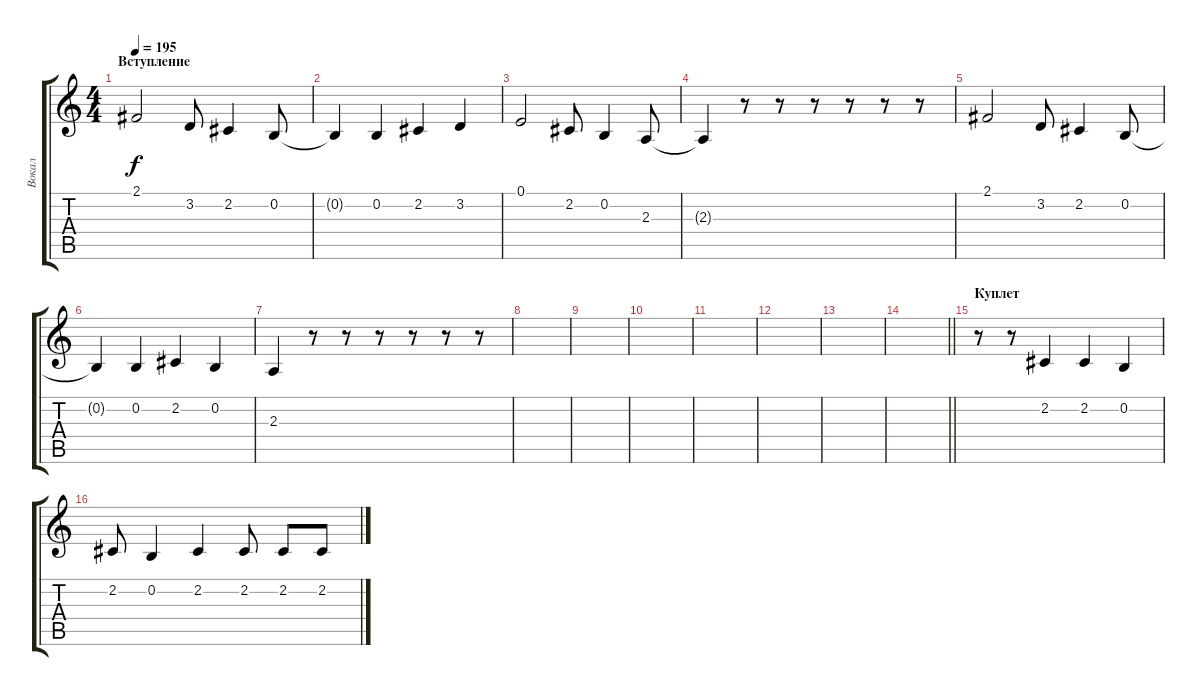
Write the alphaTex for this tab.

\track ("Вокал" "Вокал") {instrument oboe}
\staff {score tabs}
\tuning (E4 B3 G3 D3 A2 E2) {hide}
\ts (4 4)
\section ("" "Вступление")
\tempo 195
\clef g2
\ks c
2.1.2{dy f instrument oboe} 3.2.8 2.2.4 0.2.8 |
0.2{t}.4 0.2.4 2.2.4 3.2.4 |
0.1.2 2.2.8 0.2.4 2.3.8 |
2.3{t}.4 r.8 r.8 r.8 r.8 r.8 r.8 |
2.1.2 3.2.8 2.2.4 0.2.8 |
0.2{t}.4 0.2.4 2.2.4 0.2.4 |
2.3.4 r.8 r.8 r.8 r.8 r.8 r.8 |
|
|
|
|
|
|
\barLineRight lightlight
|
\section ("" "Куплет")
r.8 r.8 2.2.4 2.2.4 0.2.4 |
2.2.8 0.2.4 2.2.4 2.2.8 2.2.8 2.2.8
